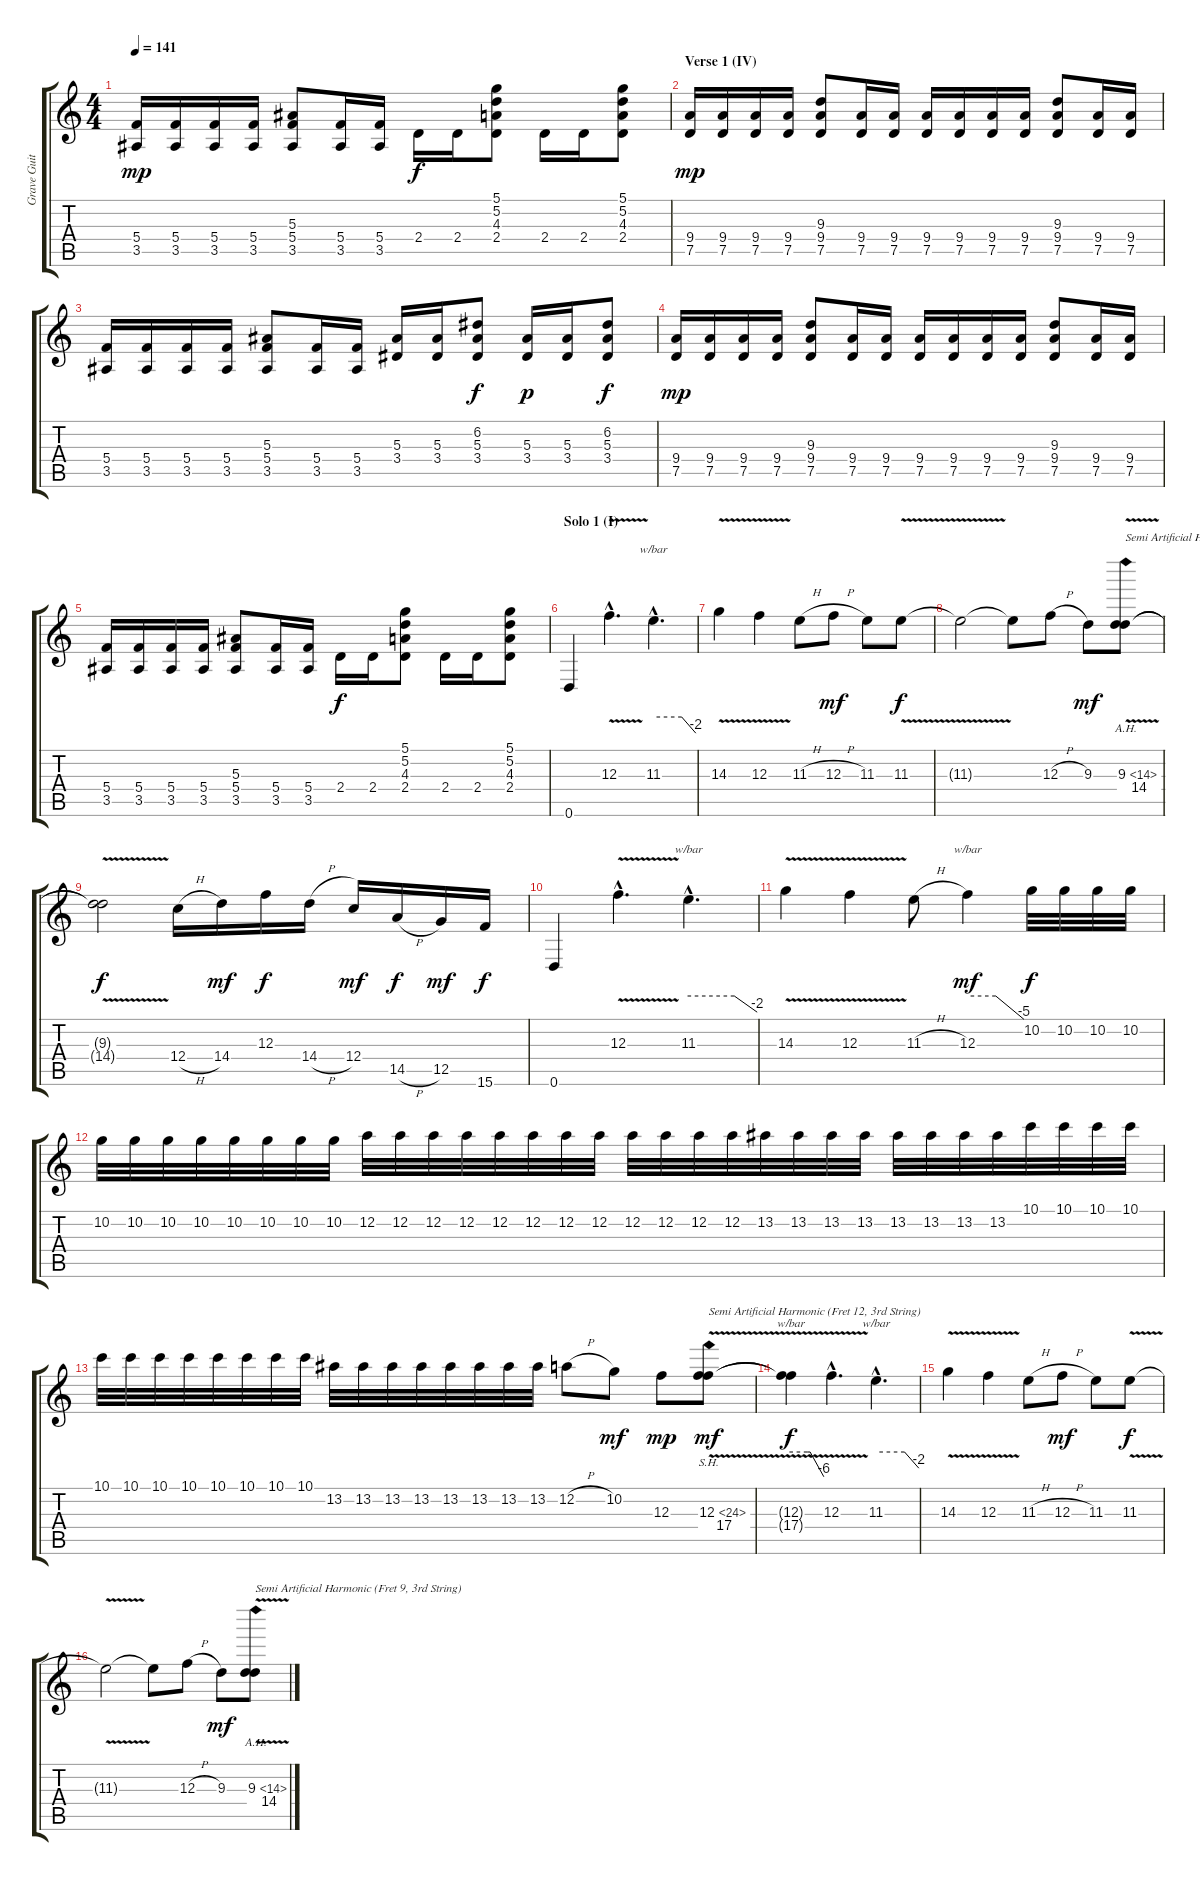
\track ("Grave Guitar (Pan Left)" "Grave Guit") {instrument distortionguitar}
\staff {score tabs}
\tuning (D4 A3 F3 C3 G2 D2) {hide}
\ts (4 4)
\tempo 141
\clef g2
\ks c
(5.4 3.5).16{dy mp} (5.4 3.5).16 (5.4 3.5).16 (5.4 3.5).16 (5.3 5.4 3.5).8 (5.4 3.5).16 (5.4 3.5).16 2.4.16{dy f} 2.4.16 (5.1 5.2 4.3 2.4).8 2.4.16 2.4.16 (5.1 5.2 4.3 2.4).8 |
\section ("" "Verse 1 (IV)")
(9.4 7.5).16{dy mp} (9.4 7.5).16 (9.4 7.5).16 (9.4 7.5).16 (9.3 9.4 7.5).8 (9.4 7.5).16 (9.4 7.5).16 (9.4 7.5).16 (9.4 7.5).16 (9.4 7.5).16 (9.4 7.5).16 (9.3 9.4 7.5).8 (9.4 7.5).16 (9.4 7.5).16 |
(5.4 3.5).16 (5.4 3.5).16 (5.4 3.5).16 (5.4 3.5).16 (5.3 5.4 3.5).8 (5.4 3.5).16 (5.4 3.5).16 (5.3 3.4).16 (5.3 3.4).16 (6.2 5.3 3.4).8{dy f} (5.3 3.4).16{dy p} (5.3 3.4).16 (6.2 5.3 3.4).8{dy f} |
(9.4 7.5).16{dy mp} (9.4 7.5).16 (9.4 7.5).16 (9.4 7.5).16 (9.3 9.4 7.5).8 (9.4 7.5).16 (9.4 7.5).16 (9.4 7.5).16 (9.4 7.5).16 (9.4 7.5).16 (9.4 7.5).16 (9.3 9.4 7.5).8 (9.4 7.5).16 (9.4 7.5).16 |
(5.4 3.5).16 (5.4 3.5).16 (5.4 3.5).16 (5.4 3.5).16 (5.3 5.4 3.5).8 (5.4 3.5).16 (5.4 3.5).16 2.4.16{dy f} 2.4.16 (5.1 5.2 4.3 2.4).8 2.4.16 2.4.16 (5.1 5.2 4.3 2.4).8 |
\section ("" "Solo 1 (I)")
0.6.4 12.3{v hac}.4{d} 11.3{hac}.4{d tbe (custom default 0 0 40 0 60 -8)} |
14.3{v}.4 12.3{v}.4 11.3{h}.8 12.3{h}.8{dy mf} 11.3.8 11.3{v}.8{dy f} |
11.3{t}.2 11.3{t}.8 12.3{h}.8 9.3.8{dy mf} (9.3{ah 5 v} 14.4{v}).8{txt "Semi Artificial Harmonic (Fret 9, 3rd String)"} |
(9.3{t} 14.4{t}).2{dy f} 12.4{h}.16 14.4.16{dy mf} 12.3.16{dy f} 14.4{h}.16 12.4.16{dy mf} 14.5{h}.16{dy f} 12.5.16{dy mf} 15.6.16{dy f} |
0.6.4 12.3{v hac}.4{d} 11.3{hac}.4{d tbe (custom default 0 0 40 0 60 -8)} |
14.3{v}.4 12.3{v}.4 11.3{h}.8 12.3.4{tbe (custom default 0 0 30 0 60 -20) dy mf} 10.2.32{dy f} 10.2.32 10.2.32 10.2.32 |
10.2.32 10.2.32 10.2.32 10.2.32 10.2.32 10.2.32 10.2.32 10.2.32 12.2.32 12.2.32 12.2.32 12.2.32 12.2.32 12.2.32 12.2.32 12.2.32 12.2.32 12.2.32 12.2.32 12.2.32 13.2.32 13.2.32 13.2.32 13.2.32 13.2.32 13.2.32 13.2.32 13.2.32 10.1.32 10.1.32 10.1.32 10.1.32 |
10.1.32 10.1.32 10.1.32 10.1.32 10.1.32 10.1.32 10.1.32 10.1.32 13.2.32 13.2.32 13.2.32 13.2.32 13.2.32 13.2.32 13.2.32 13.2.32 12.2{h}.8 10.2.8{dy mf} 12.3.8{dy mp} (12.3{sh 12 v} 17.4{v}).8{txt "Semi Artificial Harmonic (Fret 12, 3rd String)" dy mf} |
(12.3{t} 17.4{t}).4{tbe (custom default 0 0 30 0 35 0 60 -24) dy f} 12.3{v hac}.4{d} 11.3{hac}.4{d tbe (custom default 0 0 40 0 60 -8)} |
14.3{v}.4 12.3{v}.4 11.3{h}.8 12.3{h}.8{dy mf} 11.3.8 11.3{v}.8{dy f} |
11.3{t}.2 11.3{t}.8 12.3{h}.8 9.3.8{dy mf} (9.3{ah 5 v} 14.4{v}).8{txt "Semi Artificial Harmonic (Fret 9, 3rd String)"}
